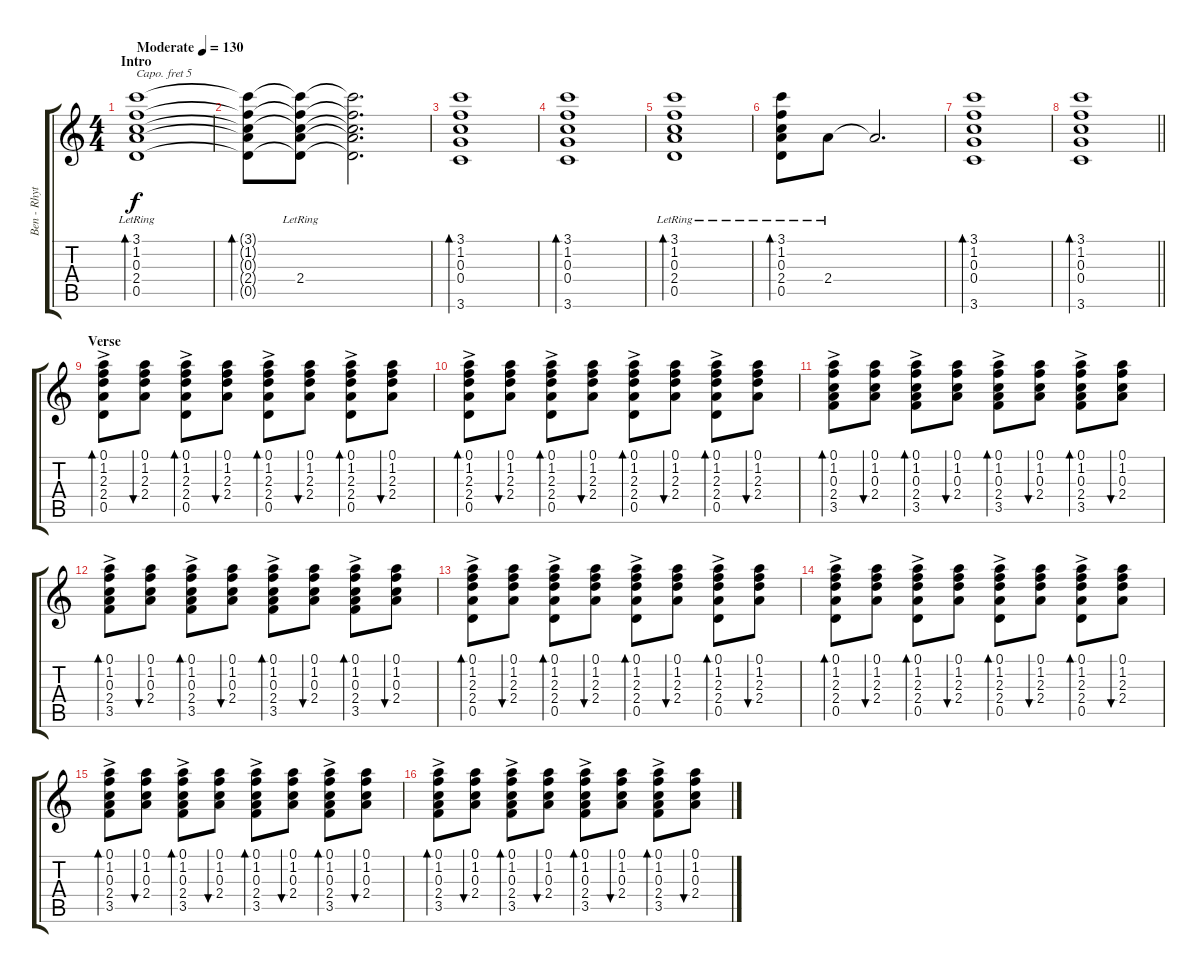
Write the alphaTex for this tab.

\track ("Ben - Rhythm Guitar" "Ben - Rhyt") {instrument acousticguitarsteel}
\staff {score tabs}
\capo 5
\tuning (E4 B3 G3 D3 A2 E2) {hide}
\ts (4 4)
\section ("" "Intro")
\tempo (130 "Moderate")
\clef g2
\ks c
(3.1{lr} 1.2{lr} 0.3{lr} 2.4{lr} 0.5{lr}).1{bd 240 dy f instrument acousticguitarsteel} |
(3.1{t} 1.2{t} 0.3{t} 2.4{t} 0.5{t}).8{bd 30} (3.1{t} 1.2{t} 0.3{t} 2.4{lr} 0.5{t}).8 (3.1{t} 1.2{t} 0.3{t} 2.4{t} 0.5{t}).2{d} |
(3.1 1.2 0.3 0.4 3.6).1{bd 480} |
(3.1 1.2 0.3 0.4 3.6).1{bd 480} |
(3.1{lr} 1.2{lr} 0.3{lr} 2.4{lr} 0.5{lr}).1{bd 240} |
(3.1{lr} 1.2{lr} 0.3{lr} 2.4{lr} 0.5{lr}).8{bd 480} 2.4{lr}.8 2.4{t}.2{d} |
(3.1 1.2 0.3 0.4 3.6).1{bd 480} |
\barLineRight lightlight
(3.1 1.2 0.3 0.4 3.6).1{bd 480} |
\section ("" "Verse")
(0.1{ac} 1.2{ac} 2.3{ac} 2.4{ac} 0.5{ac}).8{bd 30} (0.1 1.2 2.3 2.4).8{bu 30} (0.1{ac} 1.2{ac} 2.3{ac} 2.4{ac} 0.5{ac}).8{bd 30} (0.1 1.2 2.3 2.4).8{bu 30} (0.1{ac} 1.2{ac} 2.3{ac} 2.4{ac} 0.5{ac}).8{bd 30} (0.1 1.2 2.3 2.4).8{bu 30} (0.1{ac} 1.2{ac} 2.3{ac} 2.4{ac} 0.5{ac}).8{bd 30} (0.1 1.2 2.3 2.4).8{bu 30} |
(0.1{ac} 1.2{ac} 2.3{ac} 2.4{ac} 0.5{ac}).8{bd 30} (0.1 1.2 2.3 2.4).8{bu 30} (0.1{ac} 1.2{ac} 2.3{ac} 2.4{ac} 0.5{ac}).8{bd 30} (0.1 1.2 2.3 2.4).8{bu 30} (0.1{ac} 1.2{ac} 2.3{ac} 2.4{ac} 0.5{ac}).8{bd 30} (0.1 1.2 2.3 2.4).8{bu 30} (0.1{ac} 1.2{ac} 2.3{ac} 2.4{ac} 0.5{ac}).8{bd 30} (0.1 1.2 2.3 2.4).8{bu 30} |
(0.1{ac} 1.2{ac} 0.3{ac} 2.4{ac} 3.5{ac}).8{bd 30} (0.1 1.2 0.3 2.4).8{bu 30} (0.1{ac} 1.2{ac} 0.3{ac} 2.4{ac} 3.5{ac}).8{bd 30} (0.1 1.2 0.3 2.4).8{bu 30} (0.1{ac} 1.2{ac} 0.3{ac} 2.4{ac} 3.5{ac}).8{bd 30} (0.1 1.2 0.3 2.4).8{bu 30} (0.1{ac} 1.2{ac} 0.3{ac} 2.4{ac} 3.5{ac}).8{bd 30} (0.1 1.2 0.3 2.4).8{bu 30} |
(0.1{ac} 1.2{ac} 0.3{ac} 2.4{ac} 3.5{ac}).8{bd 30} (0.1 1.2 0.3 2.4).8{bu 30} (0.1{ac} 1.2{ac} 0.3{ac} 2.4{ac} 3.5{ac}).8{bd 30} (0.1 1.2 0.3 2.4).8{bu 30} (0.1{ac} 1.2{ac} 0.3{ac} 2.4{ac} 3.5{ac}).8{bd 30} (0.1 1.2 0.3 2.4).8{bu 30} (0.1{ac} 1.2{ac} 0.3{ac} 2.4{ac} 3.5{ac}).8{bd 30} (0.1 1.2 0.3 2.4).8{bu 30} |
(0.1{ac} 1.2{ac} 2.3{ac} 2.4{ac} 0.5{ac}).8{bd 30} (0.1 1.2 2.3 2.4).8{bu 30} (0.1{ac} 1.2{ac} 2.3{ac} 2.4{ac} 0.5{ac}).8{bd 30} (0.1 1.2 2.3 2.4).8{bu 30} (0.1{ac} 1.2{ac} 2.3{ac} 2.4{ac} 0.5{ac}).8{bd 30} (0.1 1.2 2.3 2.4).8{bu 30} (0.1{ac} 1.2{ac} 2.3{ac} 2.4{ac} 0.5{ac}).8{bd 30} (0.1 1.2 2.3 2.4).8{bu 30} |
(0.1{ac} 1.2{ac} 2.3{ac} 2.4{ac} 0.5{ac}).8{bd 30} (0.1 1.2 2.3 2.4).8{bu 30} (0.1{ac} 1.2{ac} 2.3{ac} 2.4{ac} 0.5{ac}).8{bd 30} (0.1 1.2 2.3 2.4).8{bu 30} (0.1{ac} 1.2{ac} 2.3{ac} 2.4{ac} 0.5{ac}).8{bd 30} (0.1 1.2 2.3 2.4).8{bu 30} (0.1{ac} 1.2{ac} 2.3{ac} 2.4{ac} 0.5{ac}).8{bd 30} (0.1 1.2 2.3 2.4).8{bu 30} |
(0.1{ac} 1.2{ac} 0.3{ac} 2.4{ac} 3.5{ac}).8{bd 30} (0.1 1.2 0.3 2.4).8{bu 30} (0.1{ac} 1.2{ac} 0.3{ac} 2.4{ac} 3.5{ac}).8{bd 30} (0.1 1.2 0.3 2.4).8{bu 30} (0.1{ac} 1.2{ac} 0.3{ac} 2.4{ac} 3.5{ac}).8{bd 30} (0.1 1.2 0.3 2.4).8{bu 30} (0.1{ac} 1.2{ac} 0.3{ac} 2.4{ac} 3.5{ac}).8{bd 30} (0.1 1.2 0.3 2.4).8{bu 30} |
(0.1{ac} 1.2{ac} 0.3{ac} 2.4{ac} 3.5{ac}).8{bd 30} (0.1 1.2 0.3 2.4).8{bu 30} (0.1{ac} 1.2{ac} 0.3{ac} 2.4{ac} 3.5{ac}).8{bd 30} (0.1 1.2 0.3 2.4).8{bu 30} (0.1{ac} 1.2{ac} 0.3{ac} 2.4{ac} 3.5{ac}).8{bd 30} (0.1 1.2 0.3 2.4).8{bu 30} (0.1{ac} 1.2{ac} 0.3{ac} 2.4{ac} 3.5{ac}).8{bd 30} (0.1 1.2 0.3 2.4).8{bu 30}
